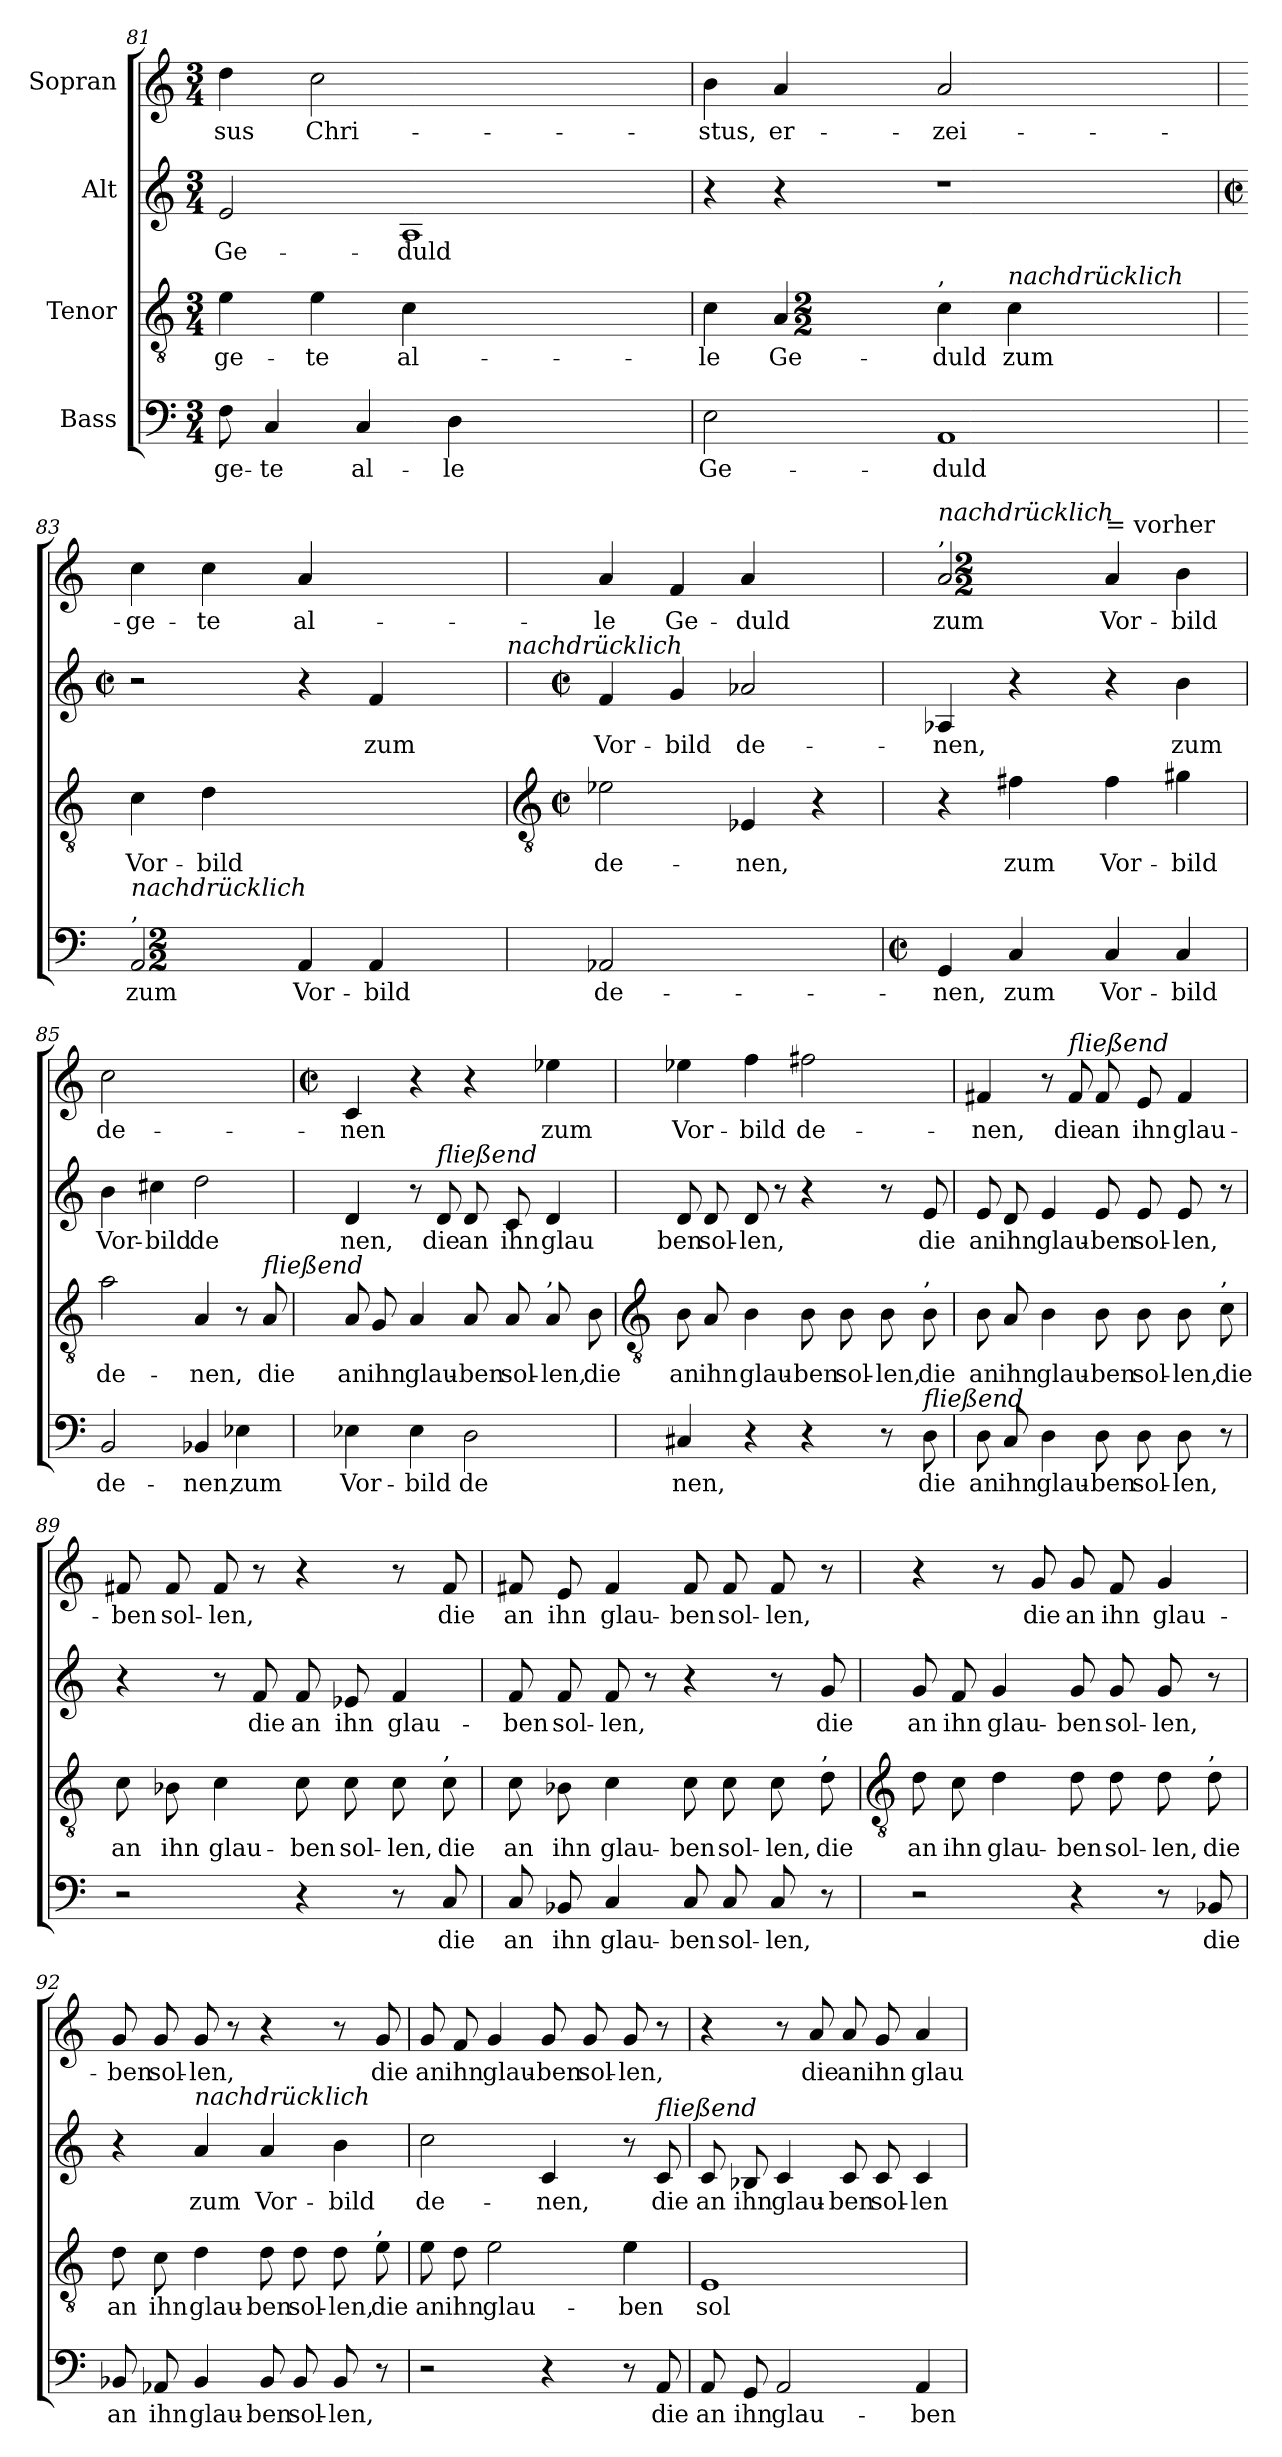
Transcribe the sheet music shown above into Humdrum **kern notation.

**kern	**text	**kern	**text	**kern	**text	**kern	**text
*part4	*part4	*part3	*part3	*part2	*part2	*part1	*part1
*staff4	*staff4	*staff3	*staff3	*staff2	*staff2	*staff1	*staff1
*I"Bass	*	*I"Tenor	*	*I"Alt	*	*I"Sopran	*
*clefF4	*	*clefGv2	*	*clefG2	*	*clefG2	*
*k[]	*	*k[]	*	*k[]	*	*k[]	*
*C:	*	*C:	*	*C:	*	*C:	*
*M3/4	*	*M3/4	*	*M3/4	*	*M3/4	*
=81A	=81A	=81A	=81A	=81A	=81A	=81A	=81A
!	!LO:LY:b	!	!LO:LY:b	!	!LO:LY:b	!	!LO:LY:b
8F	-ge-	4e	-ge-	2e	Ge-	4dd	-sus
!	!LO:LY:b	!	!	!	!	!	!
4C	-te	.	.	.	.	.	.
!	!	!	!LO:LY:b	!	!	!	!LO:LY:b
.	.	4e	-te	.	.	2cc	Chri-
!	!LO:LY:b	!	!	!	!	!	!
4C	al-	.	.	.	.	.	.
!	!	!	!LO:LY:b	!	!LO:LY:b	!	!
.	.	4c	al-	1A	-duld	.	.
!	!LO:LY:b	!	!	!	!	!	!
4D	-le	.	.	.	.	.	.
.	.	2.ryy	.	.	.	2.ryy	.
2ryy	.	.	.	.	.	.	.
8ryy	.	.	.	.	.	.	.
=82A	=82A	=82A	=82A	=82A	=82A	=82A	=82A
!	!LO:LY:b	!	!LO:LY:b	!	!	!	!LO:LY:b
2E	Ge-	4c	-le	4r	.	4b	-stus,
!	!	!	!LO:LY:b	!	!	!	!LO:LY:b
.	.	4A	Ge-	4r	.	4a	er-
*	*	*M2/2	*	*	*	*	*
*	*	*met(c|)	*	*	*	*	*
!	!	!LO:TX:a:t=,	!	!	!	!	!
!	!LO:LY:b	!	!LO:LY:b	!LO:N:vis=1	!	!	!LO:LY:b
1AA	-duld	4c	-duld	2.r	.	2a	-zei-
!	!	!LO:TX:a:i:t=nachdrücklich	!	!	!	!	!
!	!	!	!LO:LY:b	!	!	!	!
.	.	4c	zum	.	.	.	.
.	.	2ryy	.	.	.	2ryy	.
.	.	.	.	4ryy	.	.	.
=83A	=83A	=83A	=83A	=83A	=83A	=83A	=83A
*	*	*	*	*M2/2	*	*	*
*	*	*	*	*met(c|)	*	*	*
!LO:TX:a:t=,	!	!	!	!	!	!	!
!LO:TX:a:i:t=nachdrücklich	!	!	!	!	!	!	!
!	!LO:LY:b	!	!LO:LY:b	!	!	!	!LO:LY:b
2AA	zum	4c	Vor-	2r	.	4cc	-ge-
!	!	!	!LO:LY:b	!	!	!	!LO:LY:b
.	.	4d	-bild	.	.	4cc	-te
*M2/2	*	*	*	*	*	*	*
*met(c|)	*	*	*	*	*	*	*
!	!LO:LY:b	!	!	!	!	!	!LO:LY:b
4AA	Vor-	2ryy	.	4r	.	4a	al-
!	!	!	!	!LO:TX:a:i:t=nachdrücklich	!	!	!
!	!LO:LY:b	!	!	!	!LO:LY:b	!	!
4AA	-bild	.	.	4f	zum	4ryy	.
!!LO:LB:g=z
=84A	=84A	=84A	=84A	=84A	=84A	=84A	=84A
*	*	*clefGv2	*	*	*	*	*
*	*	*M2/2	*	*M2/2	*	*	*
*	*	*met(c|)	*	*met(c|)	*	*	*
!	!LO:LY:b	!	!LO:LY:b	!	!LO:LY:b	!	!LO:LY:b
2AA-X	de-	2e-X	de-	4f	Vor-	4a	-le
!	!	!	!	!	!LO:LY:b	!	!LO:LY:b
.	.	.	.	4g	-bild	4f	Ge-
!	!	!	!LO:LY:b	!	!LO:LY:b	!	!LO:LY:b
2ryy	.	4E-X	-nen,	2a-X	de-	4a	-duld
.	.	4r	.	.	.	4ryy	.
!!LO:LB:g=z
=84B	=84B	=84B	=84B	=84B	=84B	=84B	=84B
*M2/2	*	*	*	*	*	*	*
*met(c|)	*	*	*	*	*	*	*
!	!	!	!	!	!	!LO:TX:a:t=,	!
!	!	!	!	!	!	!LO:TX:a:i:t=nachdrücklich	!
!	!LO:LY:b	!	!	!	!LO:LY:b	!	!LO:LY:b
4GG	-nen,	4r	.	4A-X	-nen,	2a	zum
!	!LO:LY:b	!	!LO:LY:b	!	!	!	!
4C	zum	4f#X	zum	4r	.	.	.
*	*	*	*	*	*	*M2/2	*
*	*	*	*	*	*	*met(c|)	*
!	!	!	!	!	!	!LO:TX:a:t== vorher	!
!	!LO:LY:b	!	!LO:LY:b	!	!	!	!LO:LY:b
4C	Vor-	4f#	Vor-	4r	.	4a	Vor-
!	!LO:LY:b	!	!LO:LY:b	!	!LO:LY:b	!	!LO:LY:b
4C	-bild	4g#X	-bild	4b	zum	4b	-bild
=85A	=85A	=85A	=85A	=85A	=85A	=85A	=85A
!	!LO:LY:b	!	!LO:LY:b	!	!LO:LY:b	!	!LO:LY:b
2BB	de-	2a	de-	4b	Vor-	2cc	de-
!	!	!	!	!	!LO:LY:b	!	!
.	.	.	.	4cc#X	-bild	.	.
!	!LO:LY:b	!	!LO:LY:b	!	!LO:LY:b	!	!
4BB-X	-nen,	4A	-nen,	2dd	de	2ryy	.
!	!LO:LY:b	!	!	!	!	!	!
4E-X	zum	8r	.	.	.	.	.
!	!	!LO:TX:a:i:t=fließend	!	!	!	!	!
!	!	!	!LO:LY:b	!	!	!	!
.	.	8A	die	.	.	.	.
!!LO:LB:g=z
=86	=86	=86	=86	=86	=86	=86	=86
*	*	*	*	*	*	*M2/2	*
*	*	*	*	*	*	*met(c|)	*
!	!LO:LY:b	!	!LO:LY:b	!	!LO:LY:b	!	!LO:LY:b
4E-X	Vor-	8A	an	4d	nen,	4c	-nen
!	!	!	!LO:LY:b	!	!	!	!
.	.	8G	ihn	.	.	.	.
!	!LO:LY:b	!	!LO:LY:b	!	!	!	!
4E-	-bild	4A	glau-	8r	.	4r	.
!	!	!	!	!LO:TX:a:i:t=fließend	!	!	!
!	!	!	!	!	!LO:LY:b	!	!
.	.	.	.	8d	die	.	.
!	!LO:LY:b	!	!LO:LY:b	!	!LO:LY:b	!	!
2D	de	8A	-ben	8d	an	4r	.
!	!	!	!LO:LY:b	!	!LO:LY:b	!	!
.	.	8A	sol-	8c	ihn	.	.
!	!	!LO:TX:a:t=,	!	!	!	!	!
!	!	!	!LO:LY:b	!	!LO:LY:b	!	!LO:LY:b
.	.	8A	-len,	4d	glau	4ee-X	zum
!	!	!	!LO:LY:b	!	!	!	!
.	.	8B	die	.	.	.	.
!!LO:LB:g=z
=87	=87	=87	=87	=87	=87	=87	=87
*	*	*clefGv2	*	*	*	*	*
!	!LO:LY:b	!	!LO:LY:b	!	!LO:LY:b	!	!LO:LY:b
4C#X	nen,	8B	an	8d	ben	4ee-X	Vor-
!	!	!	!LO:LY:b	!	!LO:LY:b	!	!
.	.	8A	ihn	8d	sol-	.	.
!	!	!	!LO:LY:b	!	!LO:LY:b	!	!LO:LY:b
4r	.	4B	glau-	8d	-len,	4ff	-bild
.	.	.	.	8r	.	.	.
!	!	!	!LO:LY:b	!	!	!	!LO:LY:b
4r	.	8B	-ben	4r	.	2ff#X	de-
!	!	!	!LO:LY:b	!	!	!	!
.	.	8B	sol-	.	.	.	.
!	!	!	!LO:LY:b	!	!	!	!
8r	.	8B	-len,	8r	.	.	.
!	!	!LO:TX:a:t=,	!	!	!	!	!
!LO:TX:a:i:t=fließend	!	!	!	!	!	!	!
!	!LO:LY:b	!	!LO:LY:b	!	!LO:LY:b	!	!
8D	die	8B	die	8e	die	.	.
!!LO:LB:g=z
=88	=88	=88	=88	=88	=88	=88	=88
!	!LO:LY:b	!	!LO:LY:b	!	!LO:LY:b	!	!LO:LY:b
8D	an	8B	an	8e	an	4f#X	-nen,
!	!LO:LY:b	!	!LO:LY:b	!	!LO:LY:b	!	!
8C	ihn	8A	ihn	8d	ihn	.	.
!	!LO:LY:b	!	!LO:LY:b	!	!LO:LY:b	!	!
4D	glau-	4B	glau-	4e	glau-	8r	.
!	!	!	!	!	!	!LO:TX:a:i:t=fließend	!
!	!	!	!	!	!	!	!LO:LY:b
.	.	.	.	.	.	8f#	die
!	!LO:LY:b	!	!LO:LY:b	!	!LO:LY:b	!	!LO:LY:b
8D	-ben	8B	-ben	8e	-ben	8f#	an
!	!LO:LY:b	!	!LO:LY:b	!	!LO:LY:b	!	!LO:LY:b
8D	sol-	8B	sol-	8e	sol-	8e	ihn
!	!LO:LY:b	!	!LO:LY:b	!	!LO:LY:b	!	!LO:LY:b
8D	-len,	8B	-len,	8e	-len,	4f#	glau-
!	!	!LO:TX:a:t=,	!	!	!	!	!
!	!	!	!LO:LY:b	!	!	!	!
8r	.	8c	die	8r	.	.	.
=89	=89	=89	=89	=89	=89	=89	=89
!	!	!	!LO:LY:b	!	!	!	!LO:LY:b
2r	.	8c	an	4r	.	8f#X	-ben
!	!	!	!LO:LY:b	!	!	!	!LO:LY:b
.	.	8B-X	ihn	.	.	8f#	sol-
!	!	!	!LO:LY:b	!	!	!	!LO:LY:b
.	.	4c	glau-	8r	.	8f#	-len,
!	!	!	!	!	!LO:LY:b	!	!
.	.	.	.	8f	die	8r	.
!	!	!	!LO:LY:b	!	!LO:LY:b	!	!
4r	.	8c	-ben	8f	an	4r	.
!	!	!	!LO:LY:b	!	!LO:LY:b	!	!
.	.	8c	sol-	8e-X	ihn	.	.
!	!	!	!LO:LY:b	!	!LO:LY:b	!	!
8r	.	8c	-len,	4f	glau-	8r	.
!	!	!LO:TX:a:t=,	!	!	!	!	!
!	!LO:LY:b	!	!LO:LY:b	!	!	!	!LO:LY:b
8C	die	8c	die	.	.	8f#	die
!!LO:LB:g=z
=90	=90	=90	=90	=90	=90	=90	=90
!	!LO:LY:b	!	!LO:LY:b	!	!LO:LY:b	!	!LO:LY:b
8C	an	8c	an	8f	-ben	8f#X	an
!	!LO:LY:b	!	!LO:LY:b	!	!LO:LY:b	!	!LO:LY:b
8BB-X	ihn	8B-X	ihn	8f	sol-	8e	ihn
!	!LO:LY:b	!	!LO:LY:b	!	!LO:LY:b	!	!LO:LY:b
4C	glau-	4c	glau-	8f	-len,	4f#	glau-
.	.	.	.	8r	.	.	.
!	!LO:LY:b	!	!LO:LY:b	!	!	!	!LO:LY:b
8C	-ben	8c	-ben	4r	.	8f#	-ben
!	!LO:LY:b	!	!LO:LY:b	!	!	!	!LO:LY:b
8C	sol-	8c	sol-	.	.	8f#	sol-
!	!LO:LY:b	!	!LO:LY:b	!	!	!	!LO:LY:b
8C	-len,	8c	-len,	8r	.	8f#	-len,
!	!	!LO:TX:a:t=,	!	!	!	!	!
!	!	!	!LO:LY:b	!	!LO:LY:b	!	!
8r	.	8d	die	8g	die	8r	.
!!LO:LB:g=z
=91	=91	=91	=91	=91	=91	=91	=91
*	*	*clefGv2	*	*	*	*	*
!	!	!	!LO:LY:b	!	!LO:LY:b	!	!
2r	.	8d	an	8g	an	4r	.
!	!	!	!LO:LY:b	!	!LO:LY:b	!	!
.	.	8c	ihn	8f	ihn	.	.
!	!	!	!LO:LY:b	!	!LO:LY:b	!	!
.	.	4d	glau-	4g	glau-	8r	.
!	!	!	!	!	!	!	!LO:LY:b
.	.	.	.	.	.	8g	die
!	!	!	!LO:LY:b	!	!LO:LY:b	!	!LO:LY:b
4r	.	8d	-ben	8g	-ben	8g	an
!	!	!	!LO:LY:b	!	!LO:LY:b	!	!LO:LY:b
.	.	8d	sol-	8g	sol-	8f	ihn
!	!	!	!LO:LY:b	!	!LO:LY:b	!	!LO:LY:b
8r	.	8d	-len,	8g	-len,	4g	glau-
!	!	!LO:TX:a:t=,	!	!	!	!	!
!	!LO:LY:b	!	!LO:LY:b	!	!	!	!
8BB-X	die	8d	die	8r	.	.	.
!!LO:LB:g=z
=92	=92	=92	=92	=92	=92	=92	=92
!	!LO:LY:b	!	!LO:LY:b	!	!	!	!LO:LY:b
8BB-X	an	8d	an	4r	.	8g	-ben
!	!LO:LY:b	!	!LO:LY:b	!	!	!	!LO:LY:b
8AA-X	ihn	8c	ihn	.	.	8g	sol-
!	!	!	!	!LO:TX:a:i:t=nachdrücklich	!	!	!
!	!LO:LY:b	!	!LO:LY:b	!	!LO:LY:b	!	!LO:LY:b
4BB-	glau-	4d	glau-	4a	zum	8g	-len,
.	.	.	.	.	.	8r	.
!	!LO:LY:b	!	!LO:LY:b	!	!LO:LY:b	!	!
8BB-	-ben	8d	-ben	4a	Vor-	4r	.
!	!LO:LY:b	!	!LO:LY:b	!	!	!	!
8BB-	sol-	8d	sol-	.	.	.	.
!	!LO:LY:b	!	!LO:LY:b	!	!LO:LY:b	!	!
8BB-	-len,	8d	-len,	4b	-bild	8r	.
!	!	!LO:TX:a:t=,	!	!	!	!	!
!	!	!	!LO:LY:b	!	!	!	!LO:LY:b
8r	.	8e	die	.	.	8g	die
=93	=93	=93	=93	=93	=93	=93	=93
!	!	!	!LO:LY:b	!	!LO:LY:b	!	!LO:LY:b
2r	.	8e	an	2cc	de-	8g	an
!	!	!	!LO:LY:b	!	!	!	!LO:LY:b
.	.	8d	ihn	.	.	8f	ihn
!	!	!	!LO:LY:b	!	!	!	!LO:LY:b
.	.	2e	glau-	.	.	4g	glau-
!	!	!	!	!	!LO:LY:b	!	!LO:LY:b
4r	.	.	.	4c	-nen,	8g	-ben
!	!	!	!	!	!	!	!LO:LY:b
.	.	.	.	.	.	8g	sol-
!	!	!	!LO:LY:b	!	!	!	!LO:LY:b
8r	.	4e	-ben	8r	.	8g	-len,
!	!	!	!	!LO:TX:a:i:t=fließend	!	!	!
!	!LO:LY:b	!	!	!	!LO:LY:b	!	!
8AA	die	.	.	8c	die	8r	.
!!LO:LB:g=z
=94	=94	=94	=94	=94	=94	=94	=94
!	!LO:LY:b	!	!LO:LY:b	!	!LO:LY:b	!	!
8AA	an	1E	sol	8c	an	4r	.
!	!LO:LY:b	!	!	!	!LO:LY:b	!	!
8GG	ihn	.	.	8B-X	ihn	.	.
!	!LO:LY:b	!	!	!	!LO:LY:b	!	!
2AA	glau-	.	.	4c	glau-	8r	.
!	!	!	!	!	!	!	!LO:LY:b
.	.	.	.	.	.	8a	die
!	!	!	!	!	!LO:LY:b	!	!LO:LY:b
.	.	.	.	8c	-ben	8a	an
!	!	!	!	!	!LO:LY:b	!	!LO:LY:b
.	.	.	.	8c	sol-	8g	ihn
!	!LO:LY:b	!	!	!	!LO:LY:b	!	!LO:LY:b
4AA	-ben	.	.	4c	-len	4a	glau-
=	=	=	=	=	=	=	=
*-	*-	*-	*-	*-	*-	*-	*-
